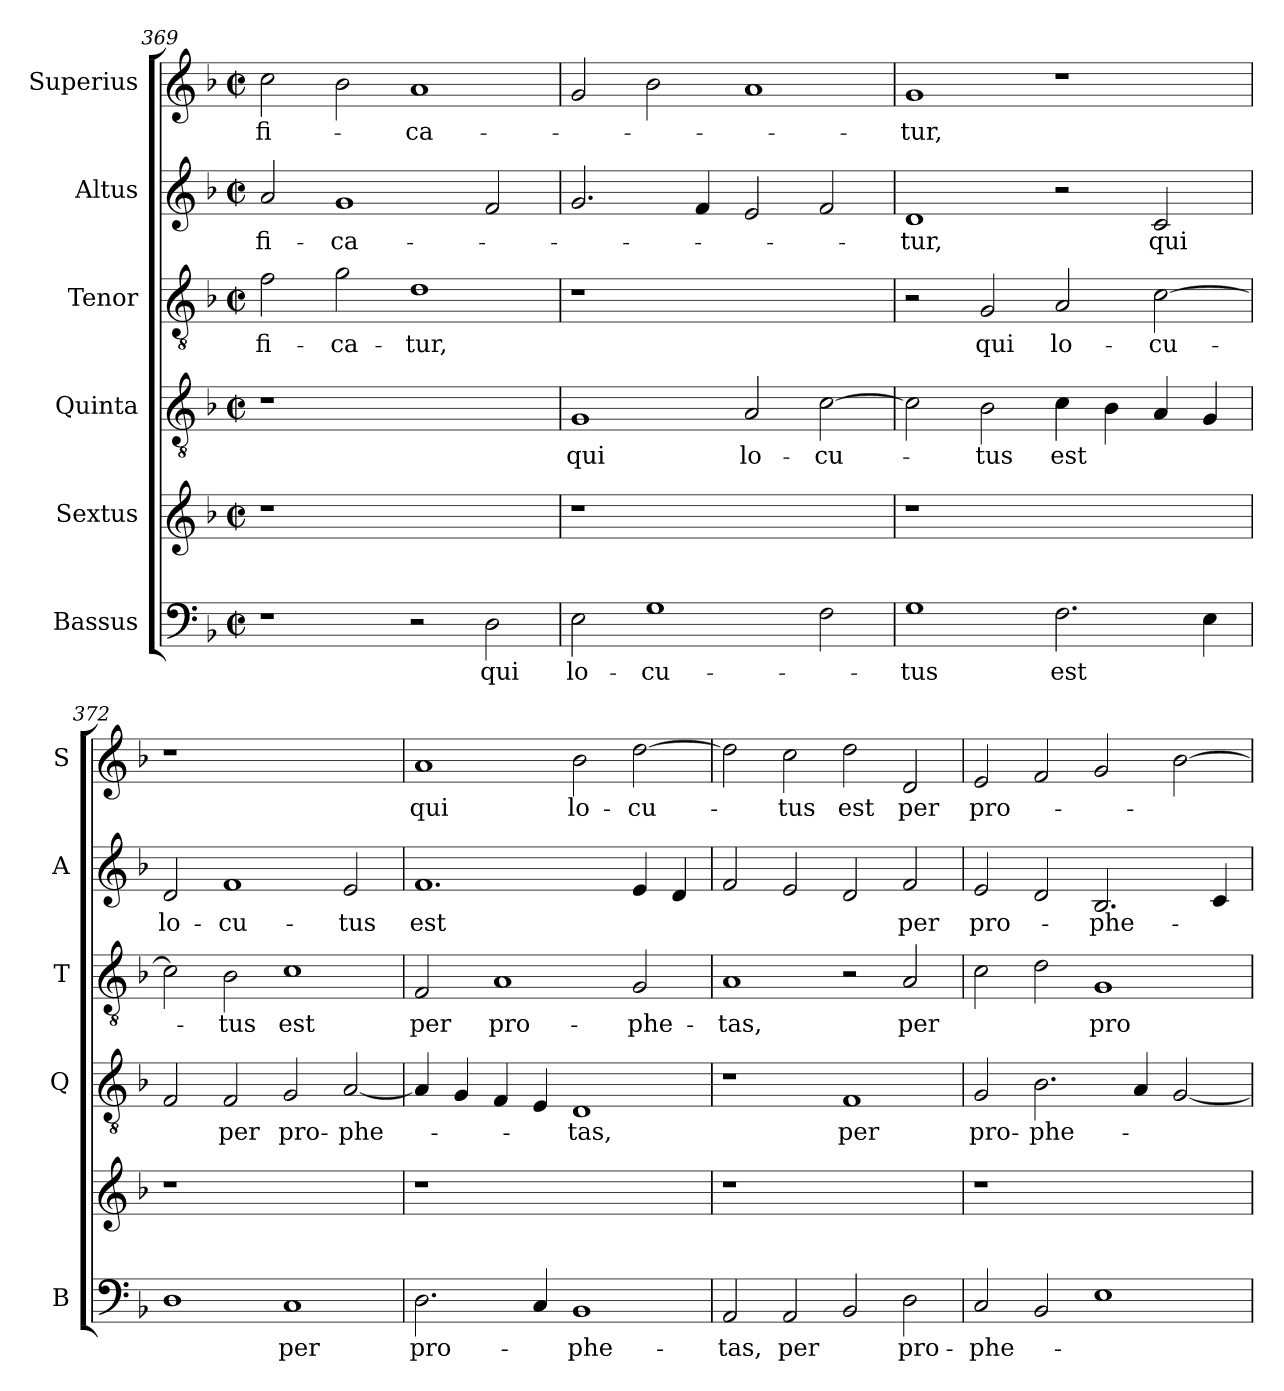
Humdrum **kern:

**kern	**text	**kern	**kern	**text	**kern	**text	**kern	**text	**kern	**text
*part6	*part6	*part5	*part4	*part4	*part3	*part3	*part2	*part2	*part1	*part1
*staff6	*staff6	*staff5	*staff4	*staff4	*staff3	*staff3	*staff2	*staff2	*staff1	*staff1
*I"Bassus	*	*I"Sextus	*I"Quinta	*	*I"Tenor	*	*I"Altus	*	*I"Superius	*
*I'B	*	*	*I'Q	*	*I'T	*	*I'A	*	*I'S	*
*clefF4	*	*clefG2	*clefGv2	*	*clefGv2	*	*clefG2	*	*clefG2	*
*k[b-]	*	*k[b-]	*k[b-]	*	*k[b-]	*	*k[b-]	*	*k[b-]	*
*F:	*	*F:	*F:	*	*F:	*	*F:	*	*F:	*
*M2/2	*	*M2/2	*M2/2	*	*M2/2	*	*M2/2	*	*M2/2	*
*met(c|)	*	*met(c|)	*met(c|)	*	*met(c|)	*	*met(c|)	*	*met(c|)	*
=369	=369	=369	=369	=369	=369	=369	=369	=369	=369	=369
!	!	!	!	!	!	!LO:LY:b	!	!LO:LY:b	!	!LO:LY:b
1r	.	1r	1r	.	2f\	-fi-	2a/	-fi-	2cc\	-fi-
!	!	!	!	!	!	!LO:LY:b	!	!LO:LY:b	!	!
.	.	.	.	.	2g\	-ca-	1g	-ca-	2b-\	.
!	!	!	!	!	!	!LO:LY:b	!	!	!	!LO:LY:b
2r	.	1ryy	1ryy	.	1d	-tur,	.	.	1a	-ca-
!	!LO:LY:b	!	!	!	!	!	!	!	!	!
2D\	qui	.	.	.	.	.	2f/	.	.	.
!!LO:LB:g=z
=370	=370	=370	=370	=370	=370	=370	=370	=370	=370	=370
!	!LO:LY:b	!	!	!LO:LY:b	!	!	!	!	!	!
2E\	lo-	1r	1G	qui	1r	.	2.g/	.	2g/	.
!	!LO:LY:b	!	!	!	!	!	!	!	!	!
1G	-cu-	.	.	.	.	.	.	.	2b-\	.
.	.	.	.	.	.	.	4f/	.	.	.
!	!	!	!	!LO:LY:b	!	!	!	!	!	!
.	.	1ryy	2A/	lo-	1ryy	.	2e/	.	1a	.
!	!	!	!	!LO:LY:b	!	!	!	!	!	!
2F\	.	.	[2c\	-cu-	.	.	2f/	.	.	.
=371	=371	=371	=371	=371	=371	=371	=371	=371	=371	=371
!	!LO:LY:b	!	!	!	!	!	!	!LO:LY:b	!	!LO:LY:b
1G	-tus	1r	2c\]	.	2r	.	1d	-tur,	1g	-tur,
!	!	!	!	!LO:LY:b	!	!LO:LY:b	!	!	!	!
.	.	.	2B-\	-tus	2G/	qui	.	.	.	.
!	!LO:LY:b	!	!	!LO:LY:b	!	!LO:LY:b	!	!	!	!
2.F\	est	1ryy	4c\	est	2A/	lo-	2r	.	1r	.
.	.	.	4B-\	.	.	.	.	.	.	.
!	!	!	!	!	!	!LO:LY:b	!	!LO:LY:b	!	!
.	.	.	4A/	.	[2c\	-cu-	2c/	qui	.	.
4E\	.	.	4G/	.	.	.	.	.	.	.
=372	=372	=372	=372	=372	=372	=372	=372	=372	=372	=372
!	!	!	!	!	!	!	!	!LO:LY:b	!	!
1D	.	1r	2F/	.	2c\]	.	2d/	lo-	1r	.
!	!	!	!	!LO:LY:b	!	!LO:LY:b	!	!LO:LY:b	!	!
.	.	.	2F/	per	2B-\	-tus	1f	-cu-	.	.
!	!LO:LY:b	!	!	!LO:LY:b	!	!LO:LY:b	!	!	!	!
1C	per	1ryy	2G/	pro-	1c	est	.	.	1ryy	.
!	!	!	!	!LO:LY:b	!	!	!	!LO:LY:b	!	!
.	.	.	[2A/	-phe-	.	.	2e/	-tus	.	.
=373	=373	=373	=373	=373	=373	=373	=373	=373	=373	=373
!	!LO:LY:b	!	!	!	!	!LO:LY:b	!	!LO:LY:b	!	!LO:LY:b
2.D\	pro-	1r	4A/]	.	2F/	per	1.f	est	1a	qui
.	.	.	4G/	.	.	.	.	.	.	.
!	!	!	!	!	!	!LO:LY:b	!	!	!	!
.	.	.	4F/	.	1A	pro-	.	.	.	.
4C/	.	.	4E/	.	.	.	.	.	.	.
!	!LO:LY:b	!	!	!LO:LY:b	!	!	!	!	!	!LO:LY:b
1BB-	-phe-	1ryy	1D	-tas,	.	.	.	.	2b-\	lo-
!	!	!	!	!	!	!LO:LY:b	!	!	!	!LO:LY:b
.	.	.	.	.	2G/	-phe-	4e/	.	[2dd\	-cu-
.	.	.	.	.	.	.	4d/	.	.	.
=374	=374	=374	=374	=374	=374	=374	=374	=374	=374	=374
!	!LO:LY:b	!	!	!	!	!LO:LY:b	!	!	!	!
2AA/	-tas,	1r	1r	.	1A	-tas,	2f/	.	2dd\]	.
!	!LO:LY:b	!	!	!	!	!	!	!	!	!LO:LY:b
2AA/	per	.	.	.	.	.	2e/	.	2cc\	-tus
!	!	!	!	!LO:LY:b	!	!	!	!	!	!LO:LY:b
2BB-/	.	1ryy	1F	per	2r	.	2d/	.	2dd\	est
!	!LO:LY:b	!	!	!	!	!LO:LY:b	!	!LO:LY:b	!	!LO:LY:b
2D\	pro-	.	.	.	2A/	per	2f/	per	2d/	per
=375	=375	=375	=375	=375	=375	=375	=375	=375	=375	=375
!	!LO:LY:b	!	!	!LO:LY:b	!	!	!	!LO:LY:b	!	!LO:LY:b
2C/	-phe-	1r	2G/	pro-	2c\	.	2e/	pro-	2e/	pro-
!	!	!	!	!LO:LY:b	!	!	!	!	!	!
2BB-/	.	.	2.B-\	-phe-	2d\	.	2d/	.	2f/	.
!	!	!	!	!	!	!LO:LY:b	!	!LO:LY:b	!	!
1E	.	1ryy	.	.	1G	pro-	2.B-/	-phe-	2g/	.
.	.	.	4A/	.	.	.	.	.	.	.
.	.	.	[2G/	.	.	.	.	.	[2b-\	.
.	.	.	.	.	.	.	4c/	.	.	.
=	=	=	=	=	=	=	=	=	=	=
*-	*-	*-	*-	*-	*-	*-	*-	*-	*-	*-
